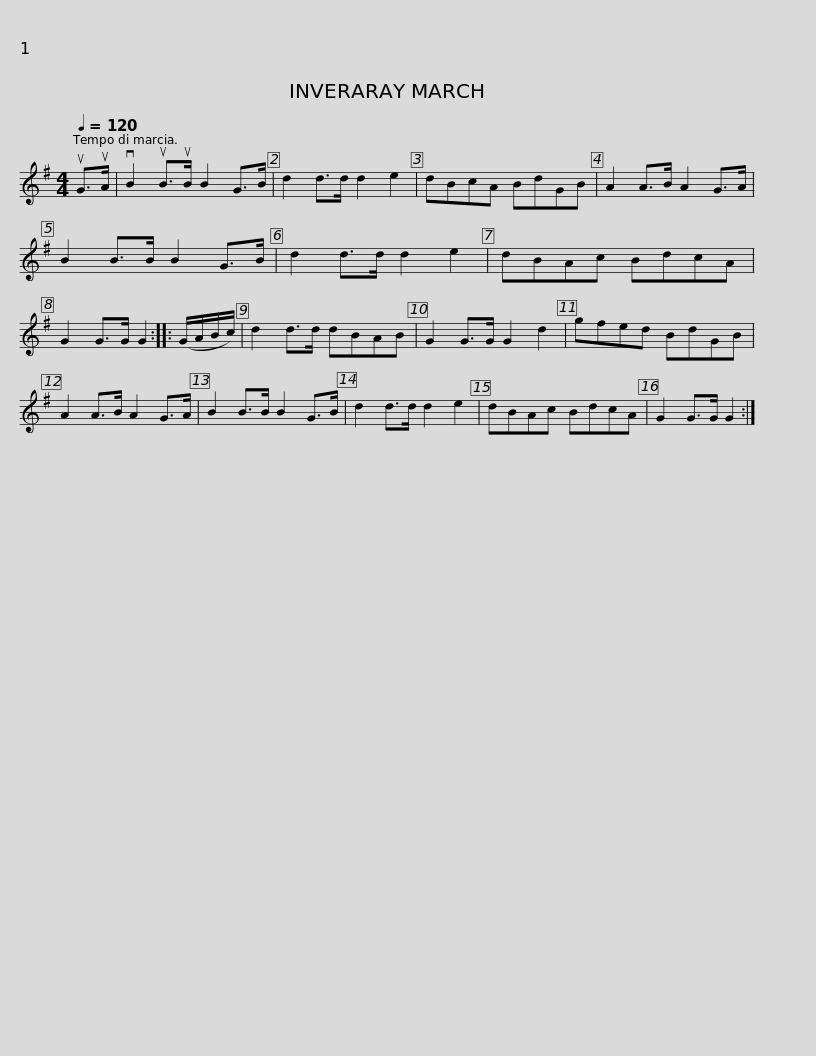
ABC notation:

X:1
L:1/8
Q:1/4=120
M:4/4
I:linebreak $
K:G
V:1 treble
V:1
 uG>uA | vB2 uB>uB B2 G>B | d2 d>d d2 e2 | dBcA BdGB | A2 A>B A2 G>A | %5
 B2 B>B B2 G>B | d2 d>d d2 e2 |$ dBAc BdcA | G2 G>G G2 :: (G/A/B/c/) | %10
 d2 d>d dBAB | G2 G>G G2 d2 | gfed BdGB | A2 A>B A2 G>A |$ B2 B>B B2 G>B | %15
 d2 d>d d2 e2 | dBAc BdcA | G2 G>G G2 :| %18
